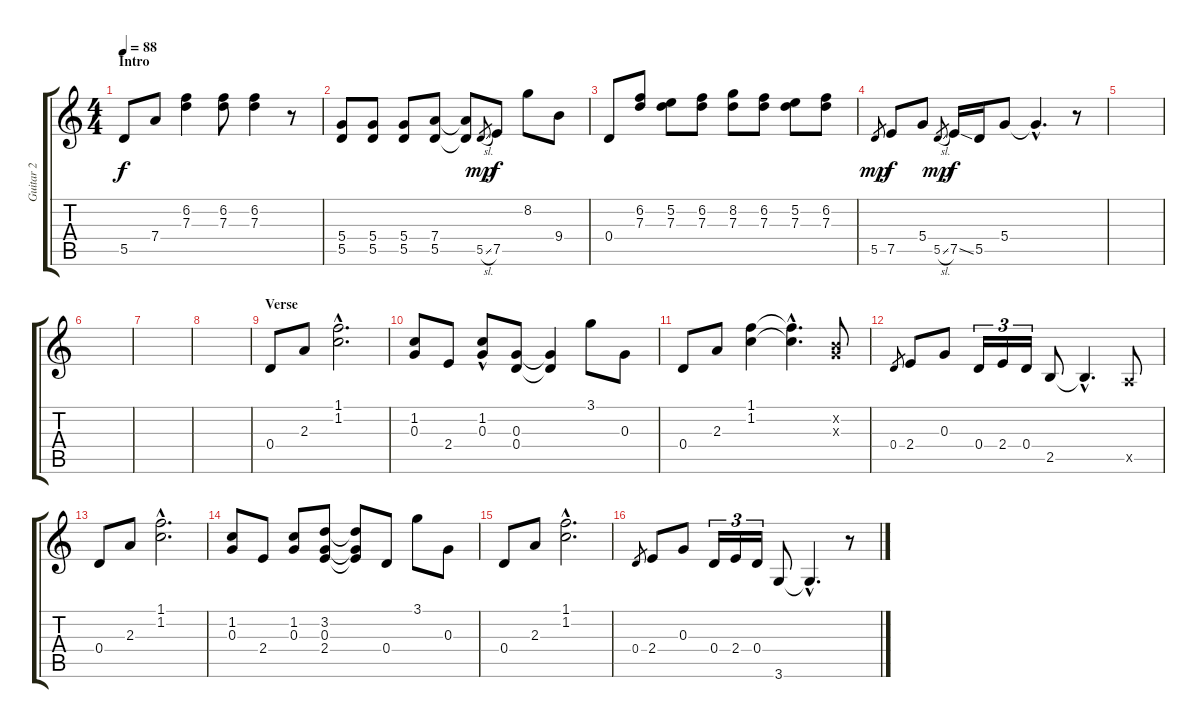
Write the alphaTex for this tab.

\track ("Guitar 2" "Guitar 2") {instrument acousticguitarnylon}
\staff {score tabs}
\tuning (E4 B3 G3 D3 A2 E2) {hide}
\ts (4 4)
\section ("" "Intro")
\tempo 88
\clef g2
\ks c
5.5.8{dy f instrument acousticguitarnylon} 7.4.8 (6.2 7.3).4 (6.2 7.3).8 (6.2 7.3).4 r.8 |
(5.4 5.5).8 (5.4 5.5).8 (5.4 5.5).8 (7.4 5.5).8 (7.4{t} 5.5{t}).8 5.5{sl}.8{gr dy mp} 7.5.8{dy f} 8.2.8 9.4.8 |
0.4.8 (6.2 7.3).8 (5.2 7.3).8 (6.2 7.3).8 (8.2 7.3).8 (6.2 7.3).8 (5.2 7.3).8 (6.2 7.3).8 |
5.5.8{gr dy mp} 7.5.8{dy f} 5.4.8 5.5{sl}.8{gr dy mp} 7.5{ss}.16{dy f} 5.5.16 5.4.8 5.4{hac t}.4{d} r.8 |
|
|
|
|
\section ("" "Verse")
0.4.8 2.3.8 (1.1{hac} 1.2{hac}).2{d} |
(1.2 0.3).8 2.4.8 (1.2{hac} 0.3).8 (0.3 0.4).8 (0.3{t} 0.4{t}).4 3.1.8 0.3.8 |
0.4.8 2.3.8 (1.1 1.2).4 (1.1{hac t} 1.2{hac t}).4{d} (0.2{x} 0.3{x}).8 |
0.4.8{gr} 2.4.8 0.3.8 0.4.16{tu (3 2)} 2.4.16{tu (3 2)} 0.4.16{tu (3 2)} 2.5.8 2.5{hac t}.4{d} 0.5{x}.8 |
0.4.8 2.3.8 (1.1{hac} 1.2{hac}).2{d} |
(1.2 0.3).8 2.4.8 (1.2 0.3).8 (3.2 0.3 2.4).8 (3.2{t} 0.3{t} 2.4{t}).8 0.4.8 3.1.8 0.3.8 |
0.4.8 2.3.8 (1.1{hac} 1.2{hac}).2{d} |
0.4.8{gr} 2.4.8 0.3.8 0.4.16{tu (3 2)} 2.4.16{tu (3 2)} 0.4.16{tu (3 2)} 3.6.8 3.6{hac t}.4{d} r.8
